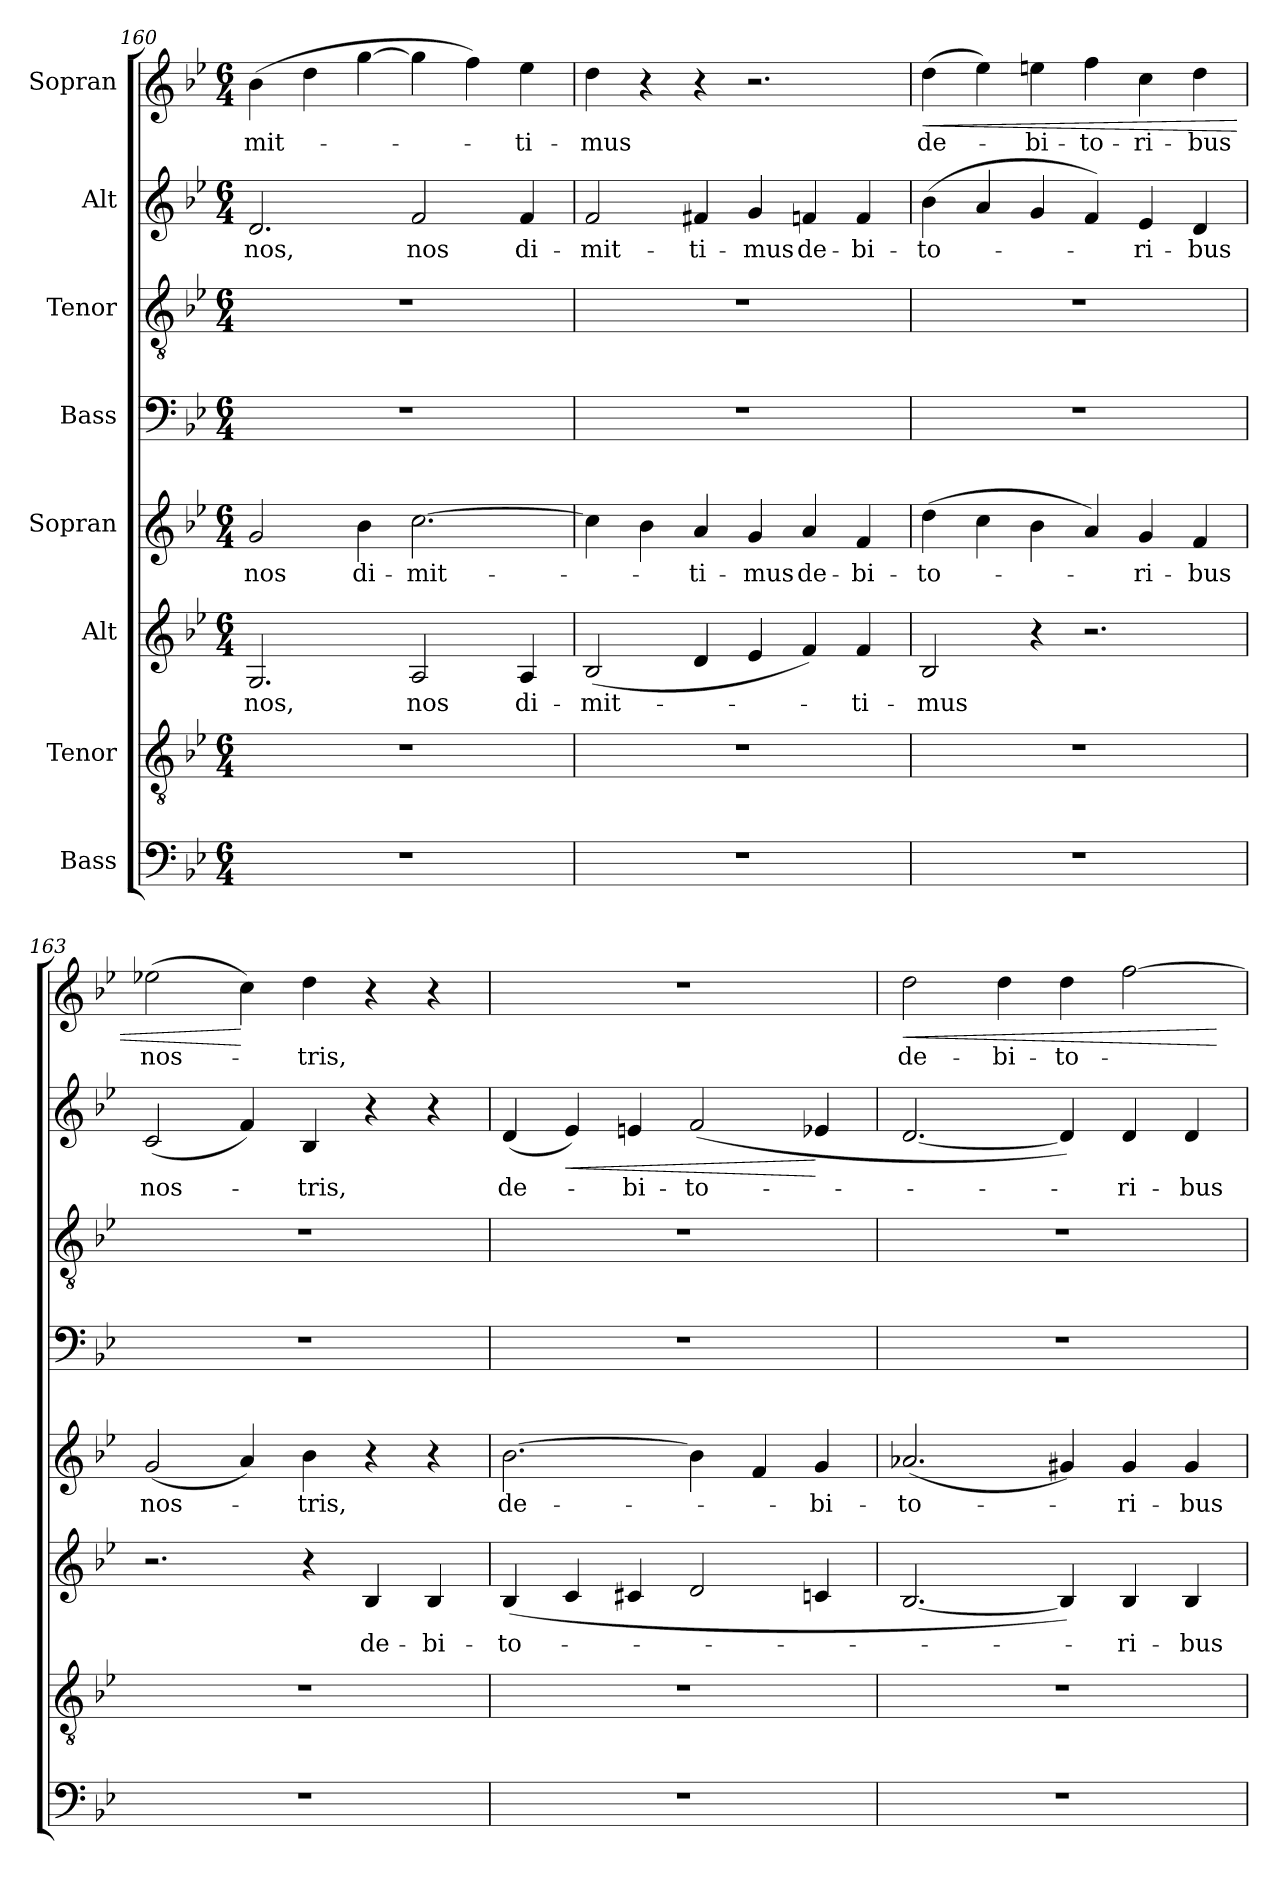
**kern	**kern	**kern	**text	**kern	**text	**kern	**kern	**kern	**text	**dynam	**kern	**text	**dynam
*part8	*part7	*part6	*part6	*part5	*part5	*part4	*part3	*part2	*part2	*part2	*part1	*part1	*part1
*staff8	*staff7	*staff6	*staff6	*staff5	*staff5	*staff4	*staff3	*staff2	*staff2	*staff2	*staff1	*staff1	*staff1
*I"Bass	*I"Tenor	*I"Alt	*	*I"Sopran	*	*I"Bass	*I"Tenor	*I"Alt	*	*	*I"Sopran	*	*
*clefF4	*clefGv2	*clefG2	*	*clefG2	*	*clefF4	*clefGv2	*clefG2	*	*	*clefG2	*	*
*k[b-e-]	*k[b-e-]	*k[b-e-]	*	*k[b-e-]	*	*k[b-e-]	*k[b-e-]	*k[b-e-]	*	*	*k[b-e-]	*	*
*M6/4	*M6/4	*M6/4	*	*M6/4	*	*M6/4	*M6/4	*M6/4	*	*	*M6/4	*	*
=160	=160	=160	=160	=160	=160	=160	=160	=160	=160	=160	=160	=160	=160
!	!	!	!LO:LY:b	!	!LO:LY:b	!	!	!	!LO:LY:b	!	!	!LO:LY:b	!
1.r	1.r	2.G/	nos,	2g/	nos	1.r	1.r	2.d/	nos,	.	(4b-\	-mit-	.
.	.	.	.	.	.	.	.	.	.	.	4dd\	.	.
!	!	!	!	!	!LO:LY:b	!	!	!	!	!	!	!	!
.	.	.	.	4b-\	di-	.	.	.	.	.	[4gg\	.	.
!	!	!	!LO:LY:b	!	!LO:LY:b	!	!	!	!LO:LY:b	!	!	!	!
.	.	2A/	nos	[2.cc\	-mit-	.	.	2f/	nos	.	4gg\]	.	.
.	.	.	.	.	.	.	.	.	.	.	4ff\)	.	.
!	!	!	!LO:LY:b	!	!	!	!	!	!LO:LY:b	!	!	!LO:LY:b	!
.	.	4A/	di-	.	.	.	.	4f/	di-	.	4ee-\	-ti-	.
=161	=161	=161	=161	=161	=161	=161	=161	=161	=161	=161	=161	=161	=161
!	!	!	!LO:LY:b	!	!	!	!	!	!LO:LY:b	!	!	!LO:LY:b	!
1.r	1.r	(2B-/	-mit-	4cc\]	.	1.r	1.r	2f/	-mit-	.	4dd\	-mus	.
.	.	.	.	4b-\	.	.	.	.	.	.	4r	.	.
!	!	!	!	!	!LO:LY:b	!	!	!	!LO:LY:b	!	!	!	!
.	.	4d/	.	4a/	-ti-	.	.	4f#X/	-ti-	.	4r	.	.
!	!	!	!	!	!LO:LY:b	!	!	!	!LO:LY:b	!	!	!	!
.	.	4e-/	.	4g/	-mus	.	.	4g/	-mus	.	2.r	.	.
!	!	!	!	!	!LO:LY:b	!	!	!	!LO:LY:b	!	!	!	!
.	.	4f/)	.	4a/	de-	.	.	4fn/	de-	.	.	.	.
!	!	!	!LO:LY:b	!	!LO:LY:b	!	!	!	!LO:LY:b	!	!	!	!
.	.	4f/	-ti-	4f/	-bi-	.	.	4f/	-bi-	.	.	.	.
=162	=162	=162	=162	=162	=162	=162	=162	=162	=162	=162	=162	=162	=162
!	!	!	!LO:LY:b	!	!LO:LY:b	!	!	!	!LO:LY:b	!	!	!LO:LY:b	!LO:HP:b
1.r	1.r	2B-/	-mus	(4dd\	-to-	1.r	1.r	(4b-\	-to-	.	(4dd\	de-	<
.	.	.	.	4cc\	.	.	.	4a/	.	.	4ee-\)	.	.
!	!	!	!	!	!	!	!	!	!	!	!	!LO:LY:b	!
.	.	4r	.	4b-\	.	.	.	4g/	.	.	4een\	-bi-	.
!	!	!	!	!	!	!	!	!	!	!	!	!LO:LY:b	!
.	.	2.r	.	4a/)	.	.	.	4f/)	.	.	4ff\	-to-	.
!	!	!	!	!	!LO:LY:b	!	!	!	!LO:LY:b	!	!	!LO:LY:b	!
.	.	.	.	4g/	-ri-	.	.	4e-/	-ri-	.	4cc\	-ri-	.
!	!	!	!	!	!LO:LY:b	!	!	!	!LO:LY:b	!	!	!LO:LY:b	!
.	.	.	.	4f/	-bus	.	.	4d/	-bus	.	4dd\	-bus	.
!!LO:LB:g=z
=163	=163	=163	=163	=163	=163	=163	=163	=163	=163	=163	=163	=163	=163
!	!	!	!	!	!LO:LY:b	!	!	!	!LO:LY:b	!	!	!LO:LY:b	!
1.r	1.r	2.r	.	(2g/	nos-	1.r	1.r	(2c/	nos-	.	(2ee-X\	nos-	.
.	.	.	.	4a/)	.	.	.	4f/)	.	.	4cc\)	.	[
!	!	!	!	!	!LO:LY:b	!	!	!	!LO:LY:b	!	!	!LO:LY:b	!
.	.	4r	.	4b-\	-tris,	.	.	4B-/	-tris,	.	4dd\	-tris,	.
!	!	!	!LO:LY:b	!	!	!	!	!	!	!	!	!	!
.	.	4B-/	de-	4r	.	.	.	4r	.	.	4r	.	.
!	!	!	!LO:LY:b	!	!	!	!	!	!	!	!	!	!
.	.	4B-/	-bi-	4r	.	.	.	4r	.	.	4r	.	.
=164	=164	=164	=164	=164	=164	=164	=164	=164	=164	=164	=164	=164	=164
!	!	!	!LO:LY:b	!	!LO:LY:b	!	!	!	!LO:LY:b	!	!	!	!
1.r	1.r	(4B-/	-to-	[2.b-\	de-	1.r	1.r	(4d/	de-	.	1.r	.	.
!	!	!	!	!	!	!	!	!	!	!LO:HP:b	!	!	!
.	.	4c/	.	.	.	.	.	4e-/)	.	<	.	.	.
!	!	!	!	!	!	!	!	!	!LO:LY:b	!	!	!	!
.	.	4c#X/	.	.	.	.	.	4en/	-bi-	.	.	.	.
!	!	!	!	!	!	!	!	!	!LO:LY:b	!	!	!	!
.	.	2d/	.	4b-\]	.	.	.	(2f/	-to-	.	.	.	.
.	.	.	.	4f/	.	.	.	.	.	.	.	.	.
!	!	!	!	!	!LO:LY:b	!	!	!	!	!	!	!	!
.	.	4cn/	.	4g/	-bi-	.	.	4e-X/	.	[	.	.	.
=165	=165	=165	=165	=165	=165	=165	=165	=165	=165	=165	=165	=165	=165
!	!	!	!	!	!LO:LY:b	!	!	!	!	!	!	!LO:LY:b	!LO:HP:b
1.r	1.r	[2.B-/	.	(2.a-X/	-to-	1.r	1.r	[2.d/	.	.	2dd\	de-	<
!	!	!	!	!	!	!	!	!	!	!	!	!LO:LY:b	!
.	.	.	.	.	.	.	.	.	.	.	4dd\	-bi-	.
!	!	!	!	!	!	!	!	!	!	!	!	!LO:LY:b	!
.	.	4B-/])	.	4g#X/)	.	.	.	4d/])	.	.	4dd\	-to-	.
!	!	!	!LO:LY:b	!	!LO:LY:b	!	!	!	!LO:LY:b	!	!	!	!
.	.	4B-/	-ri-	4g#/	-ri-	.	.	4d/	-ri-	.	[2ff\	.	.
!	!	!	!LO:LY:b	!	!LO:LY:b	!	!	!	!LO:LY:b	!	!	!	!
.	.	4B-/	-bus	4g#/	-bus	.	.	4d/	-bus	.	.	.	.
.	.	.	.	.	.	.	.	.	.	.	.	.	[
=	=	=	=	=	=	=	=	=	=	=	=	=	=
*-	*-	*-	*-	*-	*-	*-	*-	*-	*-	*-	*-	*-	*-
